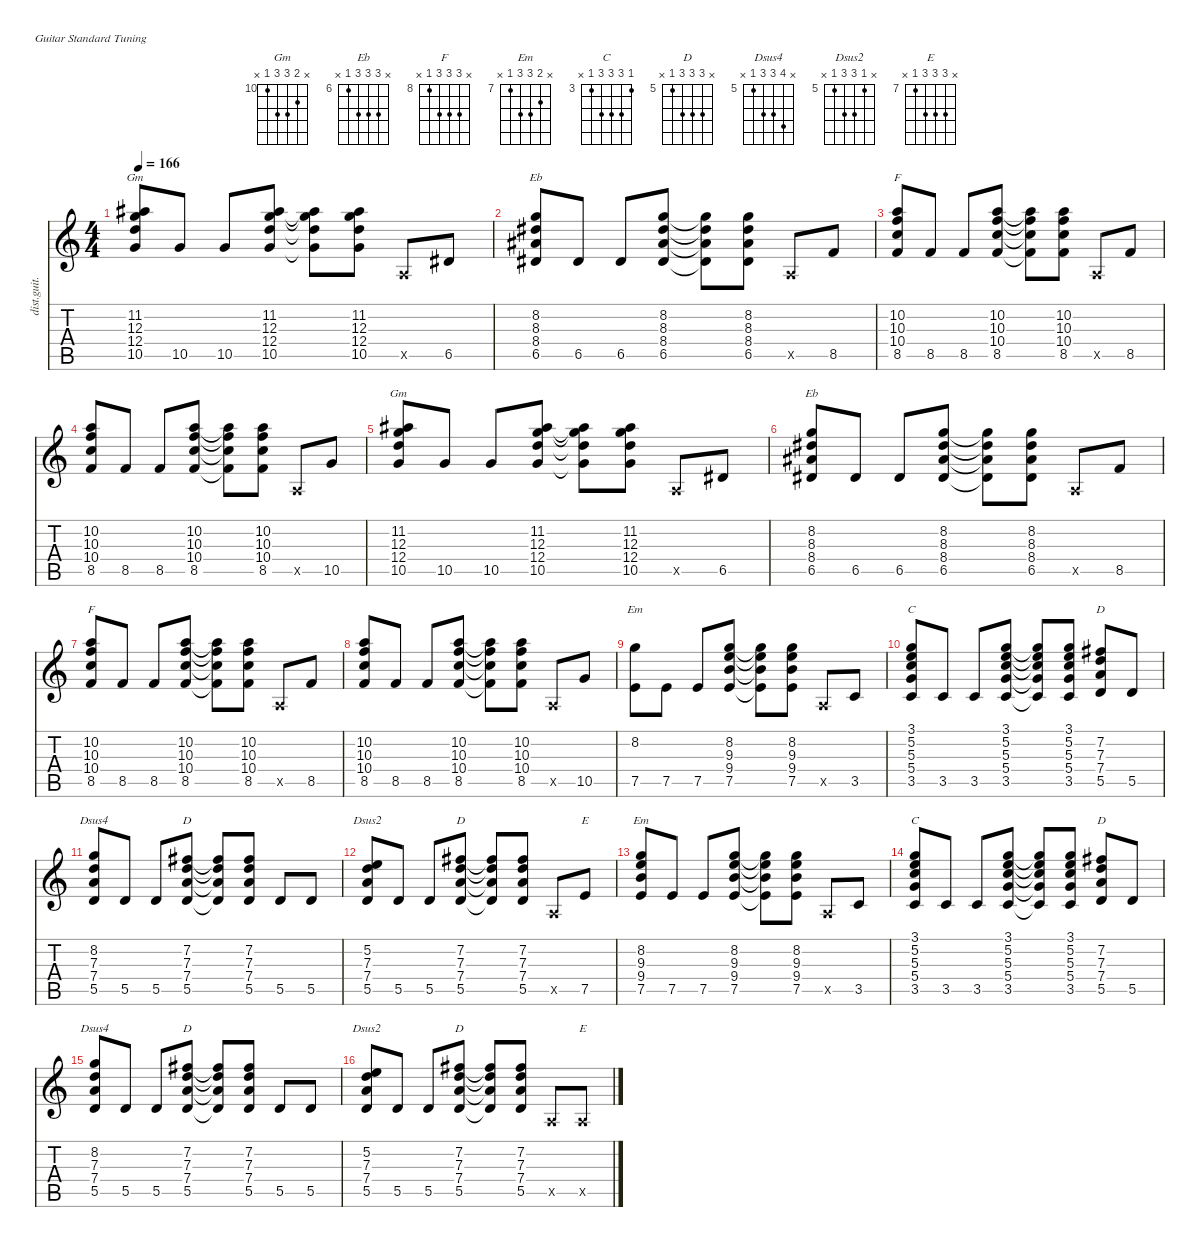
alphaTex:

\defaultSystemsLayout 4
\hideDynamics
\bracketExtendMode nobrackets
\otherSystemsTrackNameOrientation horizontal
\track ("Accompagnement" "dist.guit.") {instrument distortionguitar}
\staff {score tabs}
\tuning (E4 B3 G3 D3 A2 E2)
\chord ("Gm" x 11 12 12 10 x) {firstfret 10}
\chord ("Eb" x 8 8 8 6 x) {firstfret 6}
\chord ("F" x 10 10 10 8 x) {firstfret 8}
\chord ("Em" x 8 9 9 7 x) {firstfret 7}
\chord ("C" 3 5 5 5 3 x) {firstfret 3}
\chord ("D" x 7 7 7 5 x) {firstfret 5}
\chord ("Dsus4" x 8 7 7 5 x) {firstfret 5}
\chord ("Dsus2" x 5 7 7 5 x) {firstfret 5}
\chord ("E" x 9 9 9 7 x) {firstfret 7}
\ts (4 4)
\tempo 166
\clef g2
\ks c
(11.2{acc #} 12.3 12.4 10.5).8{ch "Gm" dy f beam Up} 10.5.8{beam Up} 10.5.8{beam Up} (11.2{acc #} 12.3 12.4 10.5).8{beam Up} (11.2{t acc #} 12.3{t} 12.4{t} 10.5{t}).8{beam Down} (11.2{acc #} 12.3 12.4 10.5).8{beam Down} 0.5{x}.8{beam Up} 6.5{acc #}.8{beam Up} |
(8.2 8.3{acc #} 8.4{acc #} 6.5{acc #}).8{ch "Eb" beam Up} 6.5{acc #}.8{beam Up} 6.5{acc #}.8{beam Up} (8.2 8.3{acc #} 8.4{acc #} 6.5{acc #}).8{beam Up} (8.2{t} 8.3{t acc #} 8.4{t acc #} 6.5{t acc #}).8{beam Down} (8.2 8.3{acc #} 8.4{acc #} 6.5{acc #}).8{beam Down} 0.5{x}.8{beam Up} 8.5.8{beam Up} |
(10.2 10.3 10.4 8.5).8{ch "F" beam Up} 8.5.8{beam Up} 8.5.8{beam Up} (10.2 10.3 10.4 8.5).8{beam Up} (10.2{t} 10.3{t} 10.4{t} 8.5{t}).8{beam Down} (10.2 10.3 10.4 8.5).8{beam Down} 0.5{x}.8{beam Up} 8.5.8{beam Up} |
(10.2 10.3 10.4 8.5).8{beam Up} 8.5.8{beam Up} 8.5.8{beam Up} (10.2 10.3 10.4 8.5).8{beam Up} (10.2{t} 10.3{t} 10.4{t} 8.5{t}).8{beam Down} (10.2 10.3 10.4 8.5).8{beam Down} 0.5{x}.8{beam Up} 10.5.8{beam Up} |
(11.2{acc #} 12.3 12.4 10.5).8{ch "Gm" beam Up} 10.5.8{beam Up} 10.5.8{beam Up} (11.2{acc #} 12.3 12.4 10.5).8{beam Up} (11.2{t acc #} 12.3{t} 12.4{t} 10.5{t}).8{beam Down} (11.2{acc #} 12.3 12.4 10.5).8{beam Down} 0.5{x}.8{beam Up} 6.5{acc #}.8{beam Up} |
(8.2 8.3{acc #} 8.4{acc #} 6.5{acc #}).8{ch "Eb" beam Up} 6.5{acc #}.8{beam Up} 6.5{acc #}.8{beam Up} (8.2 8.3{acc #} 8.4{acc #} 6.5{acc #}).8{beam Up} (8.2{t} 8.3{t acc #} 8.4{t acc #} 6.5{t acc #}).8{beam Down} (8.2 8.3{acc #} 8.4{acc #} 6.5{acc #}).8{beam Down} 0.5{x}.8{beam Up} 8.5.8{beam Up} |
(10.2 10.3 10.4 8.5).8{ch "F" beam Up} 8.5.8{beam Up} 8.5.8{beam Up} (10.2 10.3 10.4 8.5).8{beam Up} (10.2{t} 10.3{t} 10.4{t} 8.5{t}).8{beam Down} (10.2 10.3 10.4 8.5).8{beam Down} 0.5{x}.8{beam Up} 8.5.8{beam Up} |
(10.2 10.3 10.4 8.5).8{beam Up} 8.5.8{beam Up} 8.5.8{beam Up} (10.2 10.3 10.4 8.5).8{beam Up} (10.2{t} 10.3{t} 10.4{t} 8.5{t}).8{beam Down} (10.2 10.3 10.4 8.5).8{beam Down} 0.5{x}.8{beam Up} 10.5.8{beam Up} |
(8.2 7.5).8{ch "Em" beam Down} 7.5.8{beam Down} 7.5.8{beam Up} (8.2 9.3 9.4 7.5).8{beam Up} (8.2{t} 9.3{t} 9.4{t} 7.5{t}).8{beam Down} (8.2 9.3 9.4 7.5).8{beam Down} 0.5{x}.8{beam Up} 3.5.8{beam Up} |
(3.1 5.2 5.3 5.4 3.5).8{ch "C" beam Up} 3.5.8{beam Up} 3.5.8{beam Up} (3.1 5.2 5.3 5.4 3.5).8{beam Up} (3.1{t} 5.2{t} 5.3{t} 5.4{t} 3.5{t}).8{beam Up} (3.1 5.2 5.3 5.4 3.5).8{beam Up} (7.2{acc #} 7.3 7.4 5.5).8{ch "D" beam Up} 5.5.8{beam Up} |
(8.2 7.3 7.4 5.5).8{ch "Dsus4" beam Up} 5.5.8{beam Up} 5.5.8{beam Up} (7.2{acc #} 7.3 7.4 5.5).8{ch "D" beam Up} (7.2{t acc #} 7.3{t} 7.4{t} 5.5{t}).8{beam Up} (7.2{acc #} 7.3 7.4 5.5).8{beam Up} 5.5.8{beam Up} 5.5.8{beam Up} |
(5.2 7.3 7.4 5.5).8{ch "Dsus2" beam Up} 5.5.8{beam Up} 5.5.8{beam Up} (7.2{acc #} 7.3 7.4 5.5).8{ch "D" beam Up} (7.2{t acc #} 7.3{t} 7.4{t} 5.5{t}).8{beam Up} (7.2{acc #} 7.3 7.4 5.5).8{beam Up} 0.5{x}.8{beam Up} 7.5.8{ch "E" beam Up} |
(8.2 9.3 9.4 7.5).8{ch "Em" beam Up} 7.5.8{beam Up} 7.5.8{beam Up} (8.2 9.3 9.4 7.5).8{beam Up} (8.2{t} 9.3{t} 9.4{t} 7.5{t}).8{beam Down} (8.2 9.3 9.4 7.5).8{beam Down} 0.5{x}.8{beam Up} 3.5.8{beam Up} |
(3.1 5.2 5.3 5.4 3.5).8{ch "C" beam Up} 3.5.8{beam Up} 3.5.8{beam Up} (3.1 5.2 5.3 5.4 3.5).8{beam Up} (3.1{t} 5.2{t} 5.3{t} 5.4{t} 3.5{t}).8{beam Up} (3.1 5.2 5.3 5.4 3.5).8{beam Up} (7.2{acc #} 7.3 7.4 5.5).8{ch "D" beam Up} 5.5.8{beam Up} |
(8.2 7.3 7.4 5.5).8{ch "Dsus4" beam Up} 5.5.8{beam Up} 5.5.8{beam Up} (7.2{acc #} 7.3 7.4 5.5).8{ch "D" beam Up} (7.2{t acc #} 7.3{t} 7.4{t} 5.5{t}).8{beam Up} (7.2{acc #} 7.3 7.4 5.5).8{beam Up} 5.5.8{beam Up} 5.5.8{beam Up} |
(5.2 7.3 7.4 5.5).8{ch "Dsus2" beam Up} 5.5.8{beam Up} 5.5.8{beam Up} (7.2{acc #} 7.3 7.4 5.5).8{ch "D" beam Up} (7.2{t acc #} 7.3{t} 7.4{t} 5.5{t}).8{beam Up} (7.2{acc #} 7.3 7.4 5.5).8{beam Up} 0.5{x}.8{beam Up} 0.5{x}.8{ch "E" beam Up}
